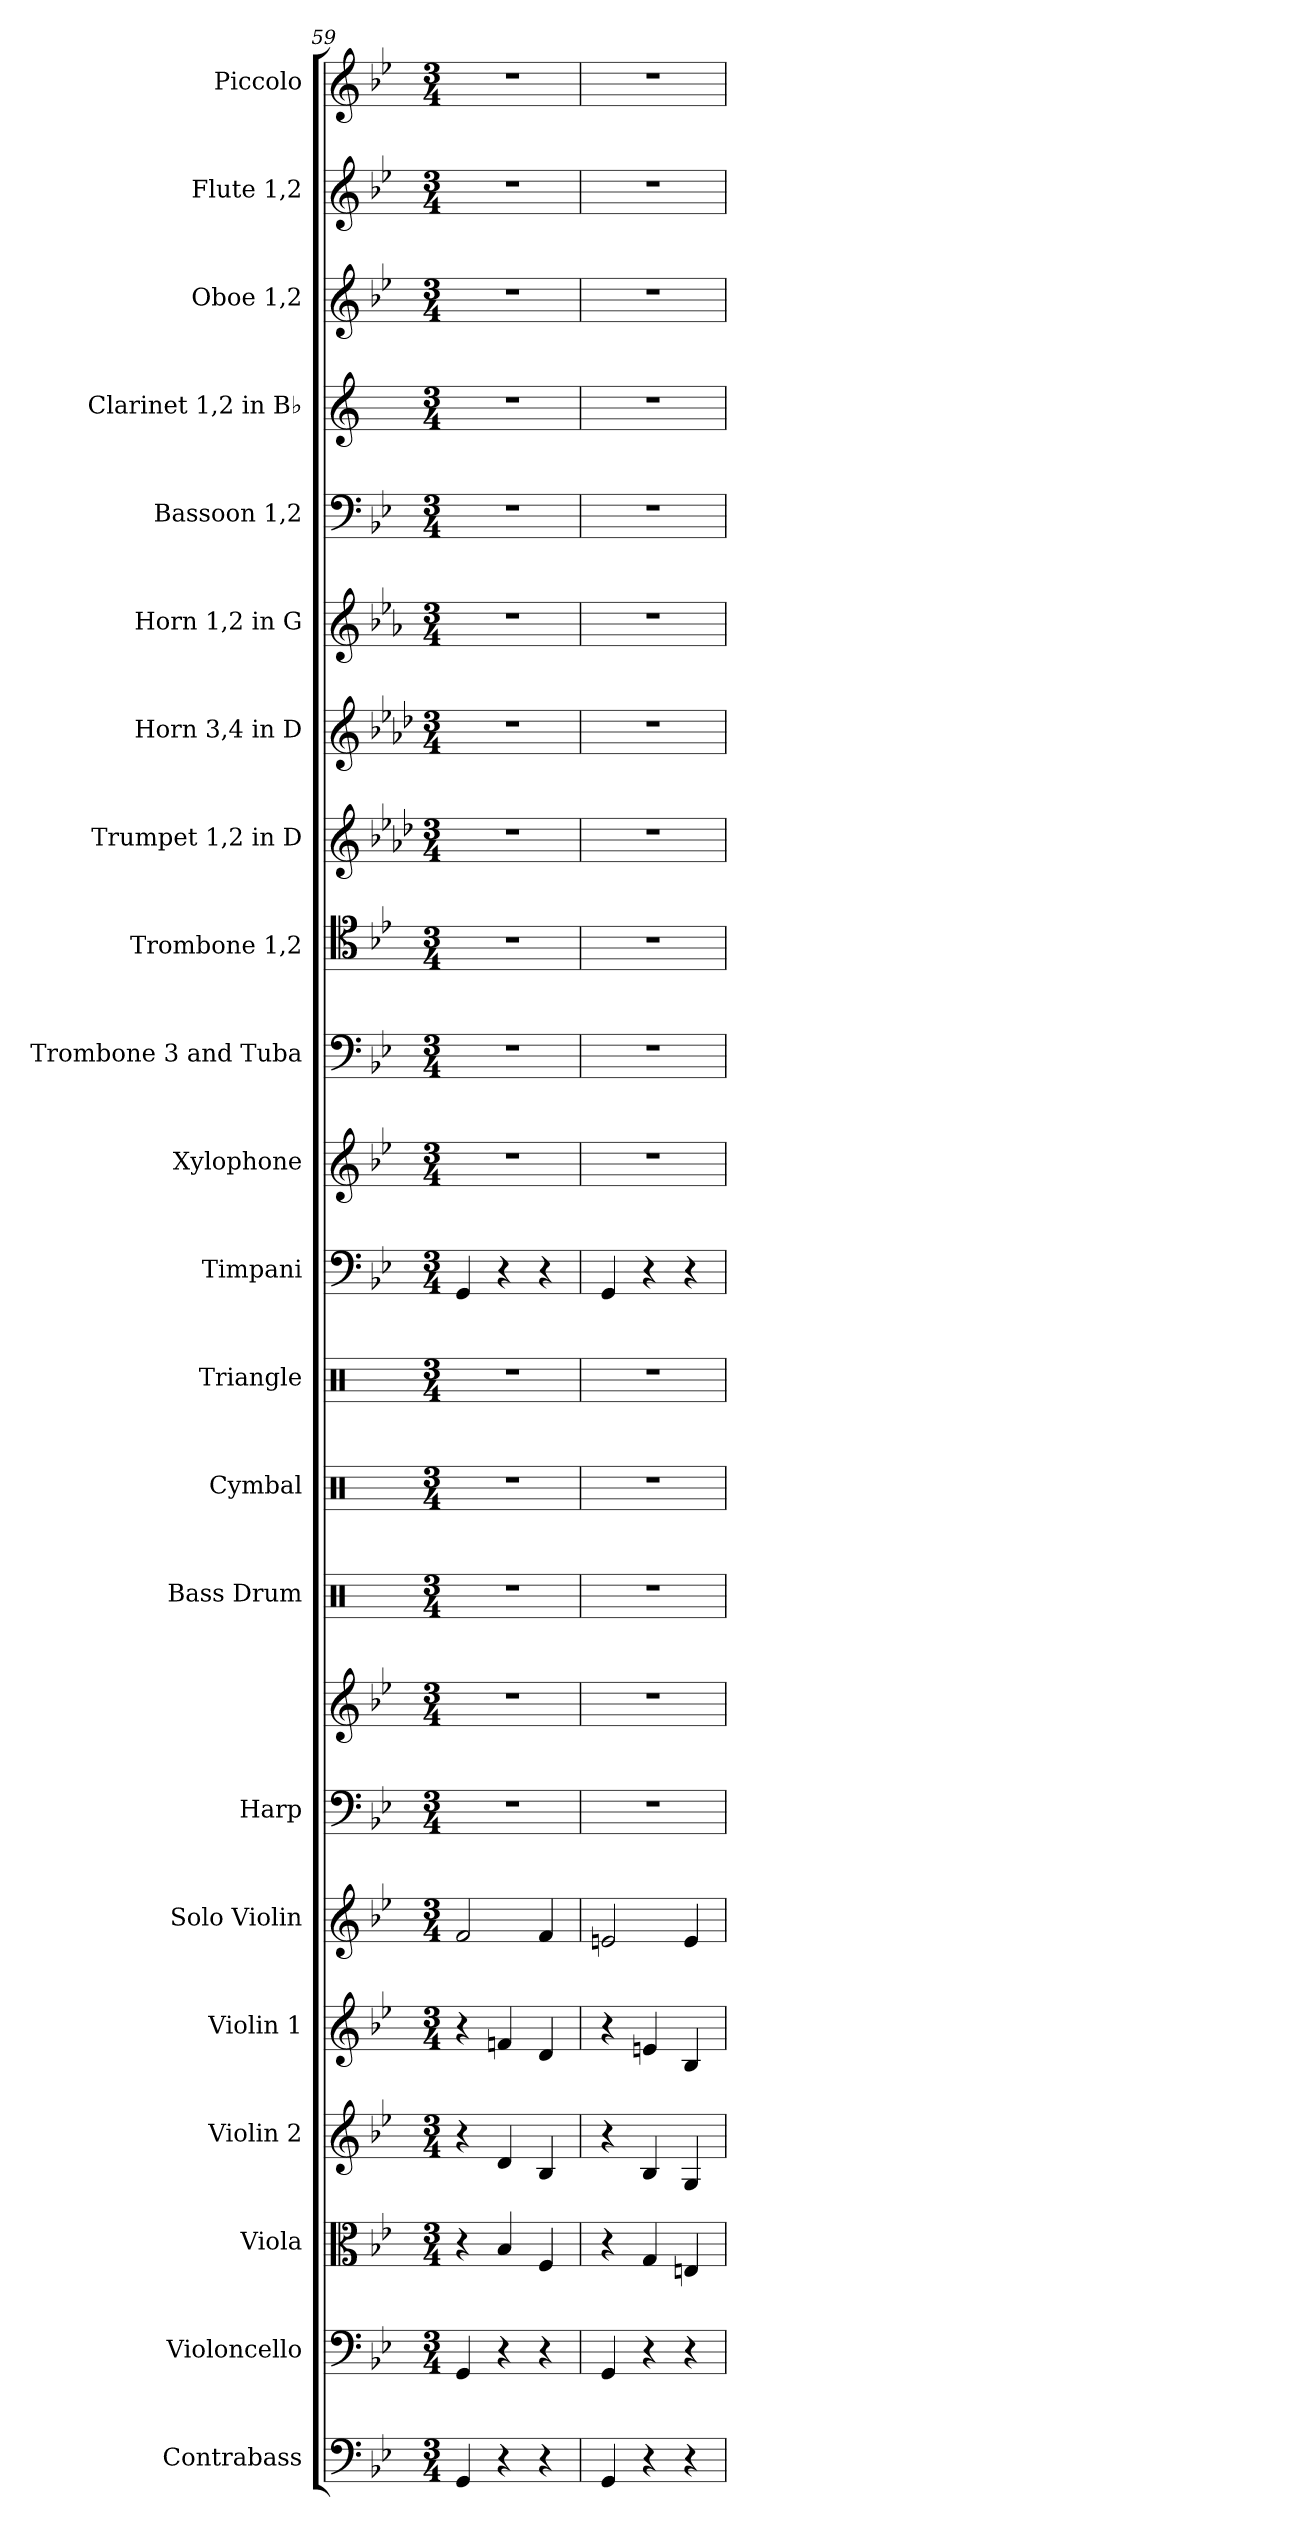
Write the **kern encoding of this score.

**kern	**kern	**kern	**kern	**kern	**kern	**kern	**kern	**kern	**kern	**kern	**kern	**kern	**kern	**kern	**kern	**kern	**kern	**kern	**kern	**kern	**kern	**kern
*part22	*part21	*part20	*part19	*part18	*part17	*part16	*part16	*part15	*part14	*part13	*part12	*part11	*part10	*part9	*part8	*part7	*part6	*part5	*part4	*part3	*part2	*part1
*staff23	*staff22	*staff21	*staff20	*staff19	*staff18	*staff17	*staff16	*staff15	*staff14	*staff13	*staff12	*staff11	*staff10	*staff9	*staff8	*staff7	*staff6	*staff5	*staff4	*staff3	*staff2	*staff1
*I"Contrabass	*I"Violoncello	*I"Viola	*I"Violin 2	*I"Violin 1	*I"Solo Violin	*I"Harp	*	*I"Bass Drum	*I"Cymbal	*I"Triangle	*I"Timpani	*I"Xylophone	*I"Trombone 3 and Tuba	*I"Trombone 1,2	*I"Trumpet 1,2 in D	*I"Horn 3,4 in D	*I"Horn 1,2 in G	*I"Bassoon 1,2	*I"Clarinet 1,2 in B♭	*I"Oboe 1,2	*I"Flute 1,2	*I"Piccolo
*I'Cb.	*I'Vc.	*I'Vla.	*I'Vln. 2	*I'Vln. 1	*I'Solo Vln.	*I'Hrp.	*	*I'B.D	*I'Cym.	*I'Trgl.	*I'Timp.	*I'Xyl.	*I'Tbn. 3 and Tba.	*I'Tbn. 1,2	*I'Tpt. 1,2 in D	*I'Hn. 3,4 in D	*I'Hn. 1,2 in G	*I'Bsn. 1,2	*I'Cl. 1,2 in B♭	*I'Ob. 1,2	*I'Fl. 1,2	*I'Picc.
*clefF4	*clefF4	*clefC3	*clefG2	*clefG2	*clefG2	*clefF4	*clefG2	*clefX	*clefX	*clefX	*clefF4	*clefG2	*clefF4	*clefC4	*clefG2	*clefG2	*clefG2	*clefF4	*clefG2	*clefG2	*clefG2	*clefG2
*ITrd7c12	*	*	*	*	*	*	*	*	*	*	*	*ITrd-7c-12	*	*	*ITrd-1c-2	*ITrd6c10	*ITrd3c5	*	*ITrd1c2	*	*	*ITrd-7c-12
*k[b-e-]	*k[b-e-]	*k[b-e-]	*k[b-e-]	*k[b-e-]	*k[b-e-]	*k[b-e-]	*k[b-e-]	*k[]	*k[]	*k[]	*k[b-e-]	*k[b-e-]	*k[b-e-]	*k[b-e-]	*k[b-e-]	*k[b-e-]	*k[b-e-]	*k[b-e-]	*k[b-e-]	*k[b-e-]	*k[b-e-]	*k[b-e-]
*M3/4	*M3/4	*M3/4	*M3/4	*M3/4	*M3/4	*M3/4	*M3/4	*M3/4	*M3/4	*M3/4	*M3/4	*M3/4	*M3/4	*M3/4	*M3/4	*M3/4	*M3/4	*M3/4	*M3/4	*M3/4	*M3/4	*M3/4
=59	=59	=59	=59	=59	=59	=59	=59	=59	=59	=59	=59	=59	=59	=59	=59	=59	=59	=59	=59	=59	=59	=59
4GGG/	4GG/	4r	4r	4r	2f/	2.r	2.r	2.r	2.r	2.r	4GG/	2.r	2.r	2.r	2.r	2.r	2.r	2.r	2.r	2.r	2.r	2.r
4r	4r	4B-/	4d/	4fn/	.	.	.	.	.	.	4r	.	.	.	.	.	.	.	.	.	.	.
4r	4r	4F/	4B-/	4d/	4f/	.	.	.	.	.	4r	.	.	.	.	.	.	.	.	.	.	.
=60	=60	=60	=60	=60	=60	=60	=60	=60	=60	=60	=60	=60	=60	=60	=60	=60	=60	=60	=60	=60	=60	=60
4GGG/	4GG/	4r	4r	4r	2en/	2.r	2.r	2.r	2.r	2.r	4GG/	2.r	2.r	2.r	2.r	2.r	2.r	2.r	2.r	2.r	2.r	2.r
4r	4r	4G/	4B-/	4en/	.	.	.	.	.	.	4r	.	.	.	.	.	.	.	.	.	.	.
4r	4r	4En/	4G/	4B-/	4e/	.	.	.	.	.	4r	.	.	.	.	.	.	.	.	.	.	.
=	=	=	=	=	=	=	=	=	=	=	=	=	=	=	=	=	=	=	=	=	=	=
*-	*-	*-	*-	*-	*-	*-	*-	*-	*-	*-	*-	*-	*-	*-	*-	*-	*-	*-	*-	*-	*-	*-
